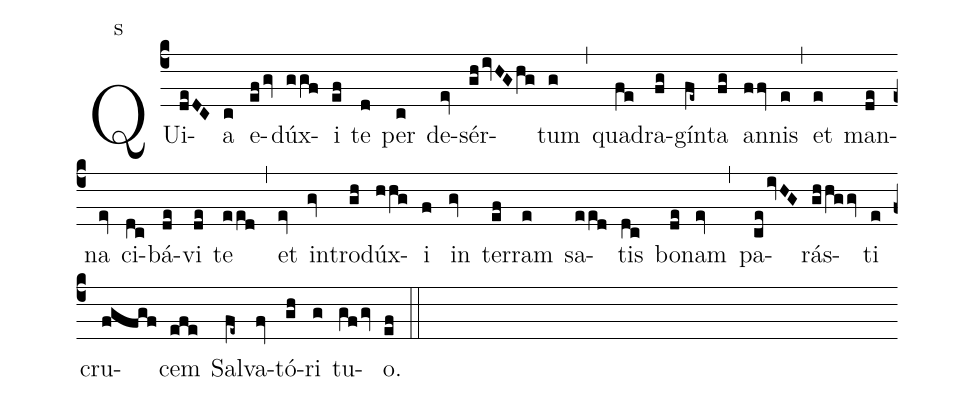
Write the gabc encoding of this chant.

annotation: s;
%%
(c4)
QUi(deDC)a(c) e(efgv)dúx(ggf)i(ef) te(d) per(c) de(ev)sér(ghivHGhg)tum(g) (,)
qua(fe)dra(fg)gín(fe~)ta(fg) an(ffv)nis(e) (,)
et(e) man(de)na(ev) ci(dc)bá(de)vi(de) te(eed) (,)
et(ev) in(gv)tro(gh)dúx(hhg)i(f) in(gv) ter(ef)ram(e) sa(eed)tis(dc) bo(de)nam(ev) (,)
pa(ceivHG)rás(ghhggv)ti(e) cru(fgfgf)cem(efe) Sal(fe~)va(fv)tó(gh)ri(g) tu(gfgv)o.(ef) (::)
